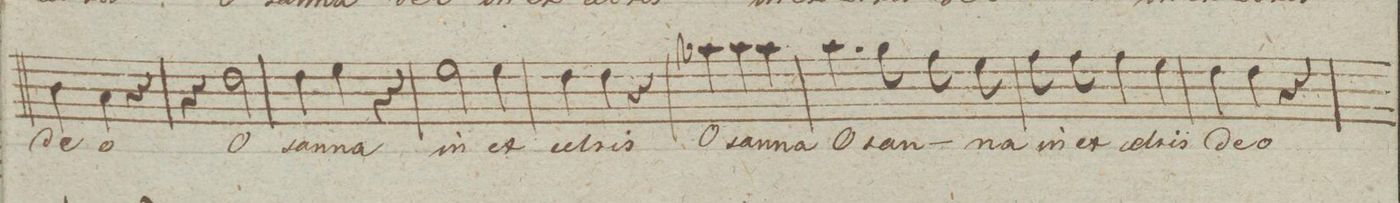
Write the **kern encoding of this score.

**kern	**text	**dynam
*I"Alto.	*	*
*clefC3	*	*
*k[]	*	*
*M3/4	*	*
4c\	de-	.
4B\	-o	.
4r	.	.
=91	=91	=91
4r	.	.
2e\	O-	.
=92	=92	=92
4e\	-san-	.
4f\	-na	.
4r	.	.
=93	=93	=93
2f\	in	.
4f\	ex-	.
=94	=94	=94
4e\	-cel-	.
4e\	-sis	.
4r	.	.
=95	=95	=95
4b-X\	O-	.
4b-\	-san-	.
4b-\	-na	.
=96	=96	=96
4.b\	O-	.
8a\	.	.
8g\	-san-	.
8f\	-na	.
=97	=97	=97
8g\	in	.
8g\	ex-	.
4g\	-cel-	.
4f\	-sis	.
=98	=98	=98
4e\	de-	.
4e\	-o	.
4r	.	.
=99	=99	=99
*-	*-	*-
